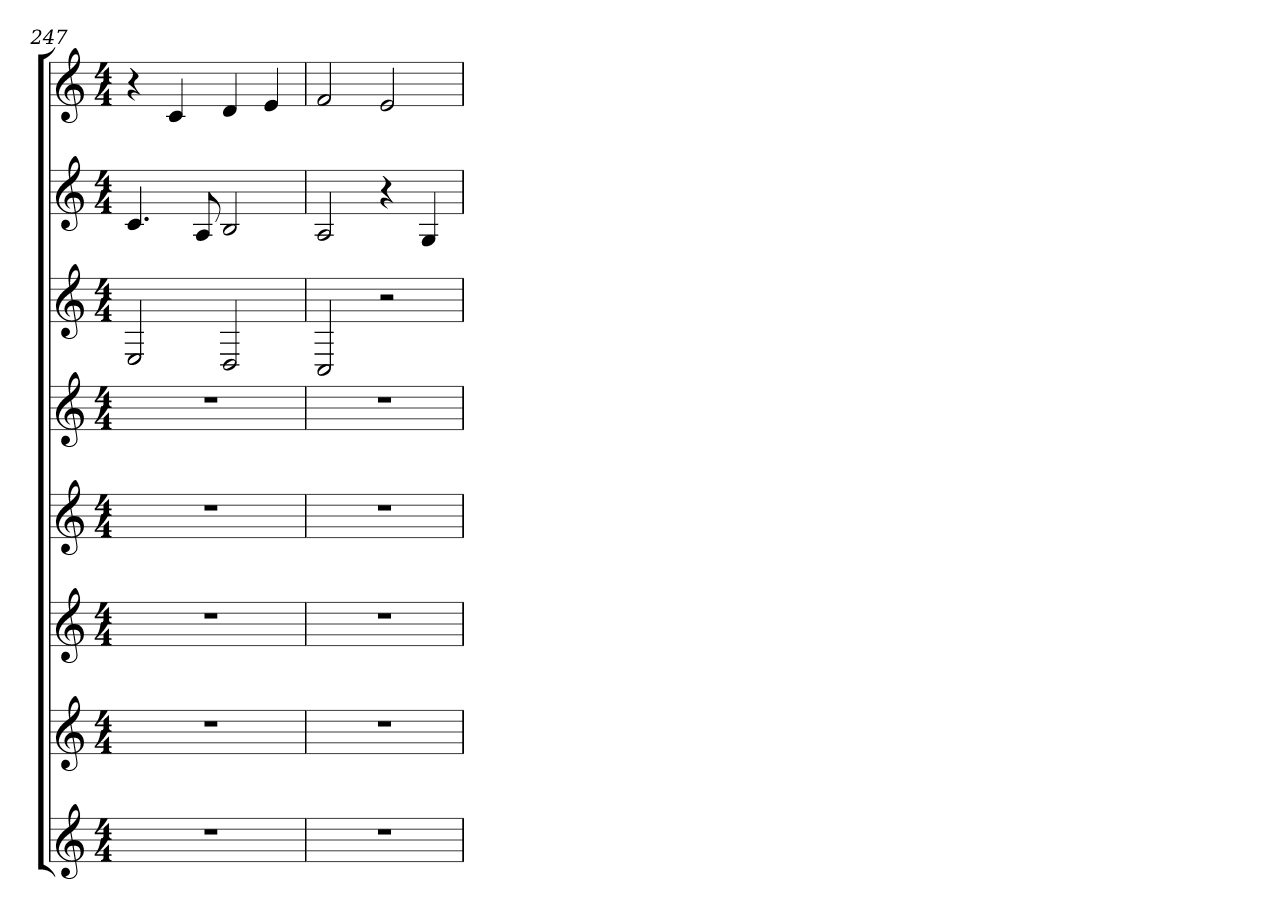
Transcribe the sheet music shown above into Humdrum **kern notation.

**kern	**kern	**kern	**kern	**kern	**kern	**kern	**kern
*part8	*part7	*part6	*part5	*part4	*part3	*part2	*part1
*staff8	*staff7	*staff6	*staff5	*staff4	*staff3	*staff2	*staff1
*clefG2	*clefG2	*clefG2	*clefG2	*clefG2	*clefG2	*clefG2	*clefG2
*k[]	*k[]	*k[]	*k[]	*k[]	*k[]	*k[]	*k[]
*M4/4	*M4/4	*M4/4	*M4/4	*M4/4	*M4/4	*M4/4	*M4/4
=247	=247	=247	=247	=247	=247	=247	=247
1r	1r	1r	1r	1r	2E/	4.c/	4r
.	.	.	.	.	.	.	4c/
.	.	.	.	.	.	8A/	.
.	.	.	.	.	2D/	2B/	4d/
.	.	.	.	.	.	.	4e/
=248	=248	=248	=248	=248	=248	=248	=248
1r	1r	1r	1r	1r	2C/	2A/	2f/
.	.	.	.	.	2r	4r	2e/
.	.	.	.	.	.	4G/	.
=	=	=	=	=	=	=	=
*-	*-	*-	*-	*-	*-	*-	*-
